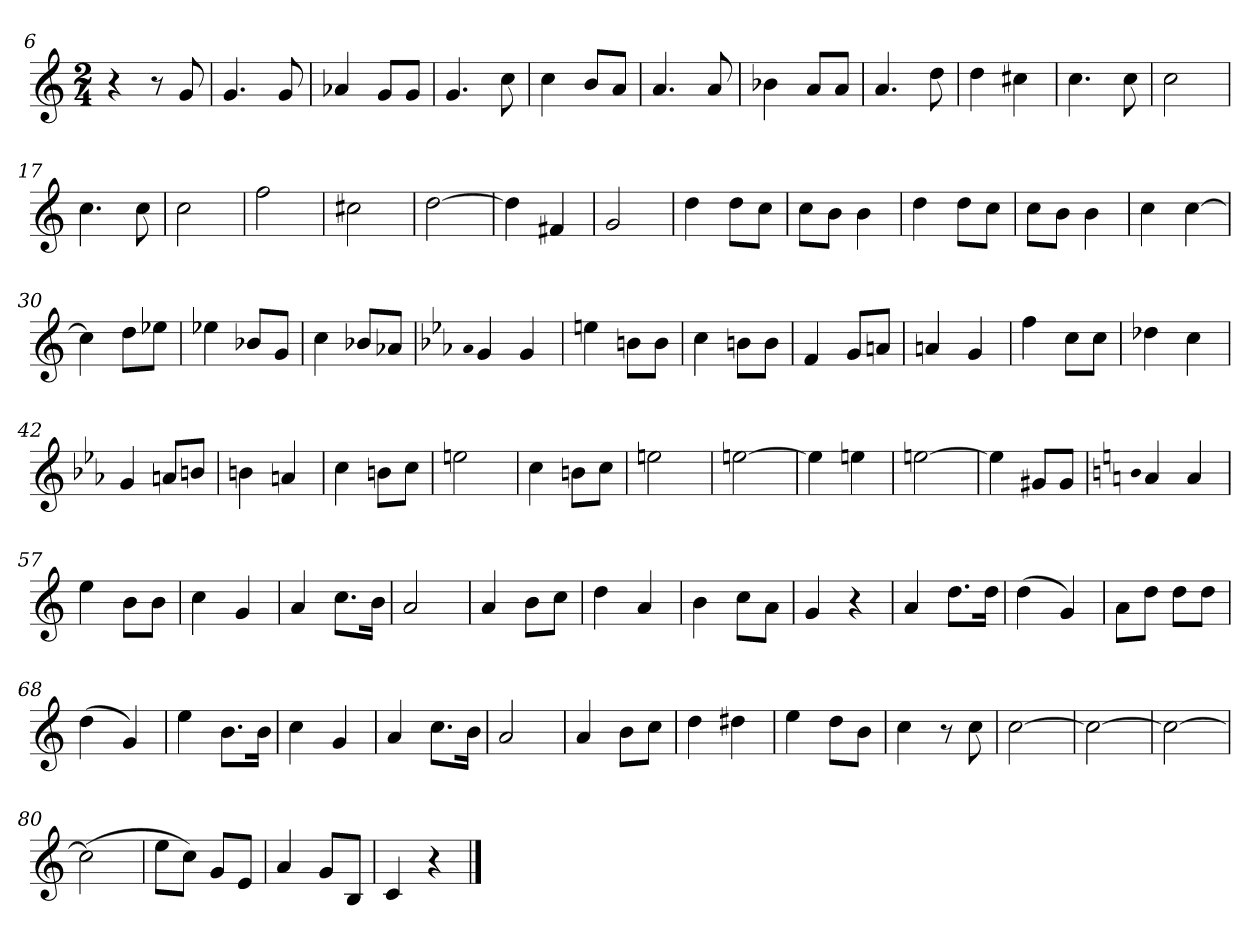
**kern
*part1
*staff1
*clefG2
*k[]
*M2/4
=6
4r
8r
8g
=7
4.g
8g
=8
4a-X
8g/L
8g/J
=9
4.g
8cc
=10
4cc
8b/L
8a/J
=11
4.a
8a
=12
4b-X
8a/L
8a/J
=13
4.a
8dd
=14
4dd
4cc#X
=15
4.cc
8cc
=16
2cc
=17
4.cc
8cc
=18
2cc
=19
2ff
=20
2cc#X
=21
[2dd
=22
4dd]
4f#X
=23
2g
=25
4dd
8dd\L
8cc\J
=26
8cc\L
8b\J
4b
=27
4dd
8dd\L
8cc\J
=28
8cc\L
8b\J
4b
=29
4cc
[4cc
=30
4cc]
8dd\L
8ee-X\J
=31
4ee-X
8b-X/L
8g/J
=32
4cc
8b-X/L
8a-X/J
=33
*k[b-e-a-]
qa-
4g
4g
=35
4een
8bn\L
8b\J
=36
4cc
8bn\L
8b\J
=37
4f
8g/L
8an/J
=38
4an
4g
=40
4ff
8cc\L
8cc\J
=41
4dd-X
4cc
=42
4g
8an/L
8bn/J
=43
4bn
4an
=45
4cc
8bn\L
8cc\J
=46
2een
=47
4cc
8bn\L
8cc\J
=48
2een
=49
[2een
=50
4ee]
4een
=51
[2een
=52
4een]
8g#X/L
8g#/J
=53
*k[]
qb
4a
4a
=57
4ee
8b\L
8b\J
=58
4cc
4g
=59
4a
8.cc\L
16b\Jk
=60
2a
=61
4a
8b\L
8cc\J
=62
4dd
4a
=63
4b
8cc\L
8a\J
=64
4g
4r
=65
4a
8.dd\L
16dd\Jk
=66
(4dd
4g)
=67
8a\L
8dd\J
8dd\L
8dd\J
=68
(4dd
4g)
=69
4ee
8.b\L
16b\Jk
=70
4cc
4g
=71
4a
8.cc\L
16b\Jk
=72
2a
=73
4a
8b\L
8cc\J
=74
4dd
4dd#X
=75
4ee
8dd\L
8b\J
=76
4cc
8r
8cc
=77
[2cc
=78
2cc_
=79
2cc_
=80
(2cc]
=81
8ee\L
8cc\J)
8g/L
8e/J
=82
4a
8g/L
8B/J
=83
4c
4r
==
*-
